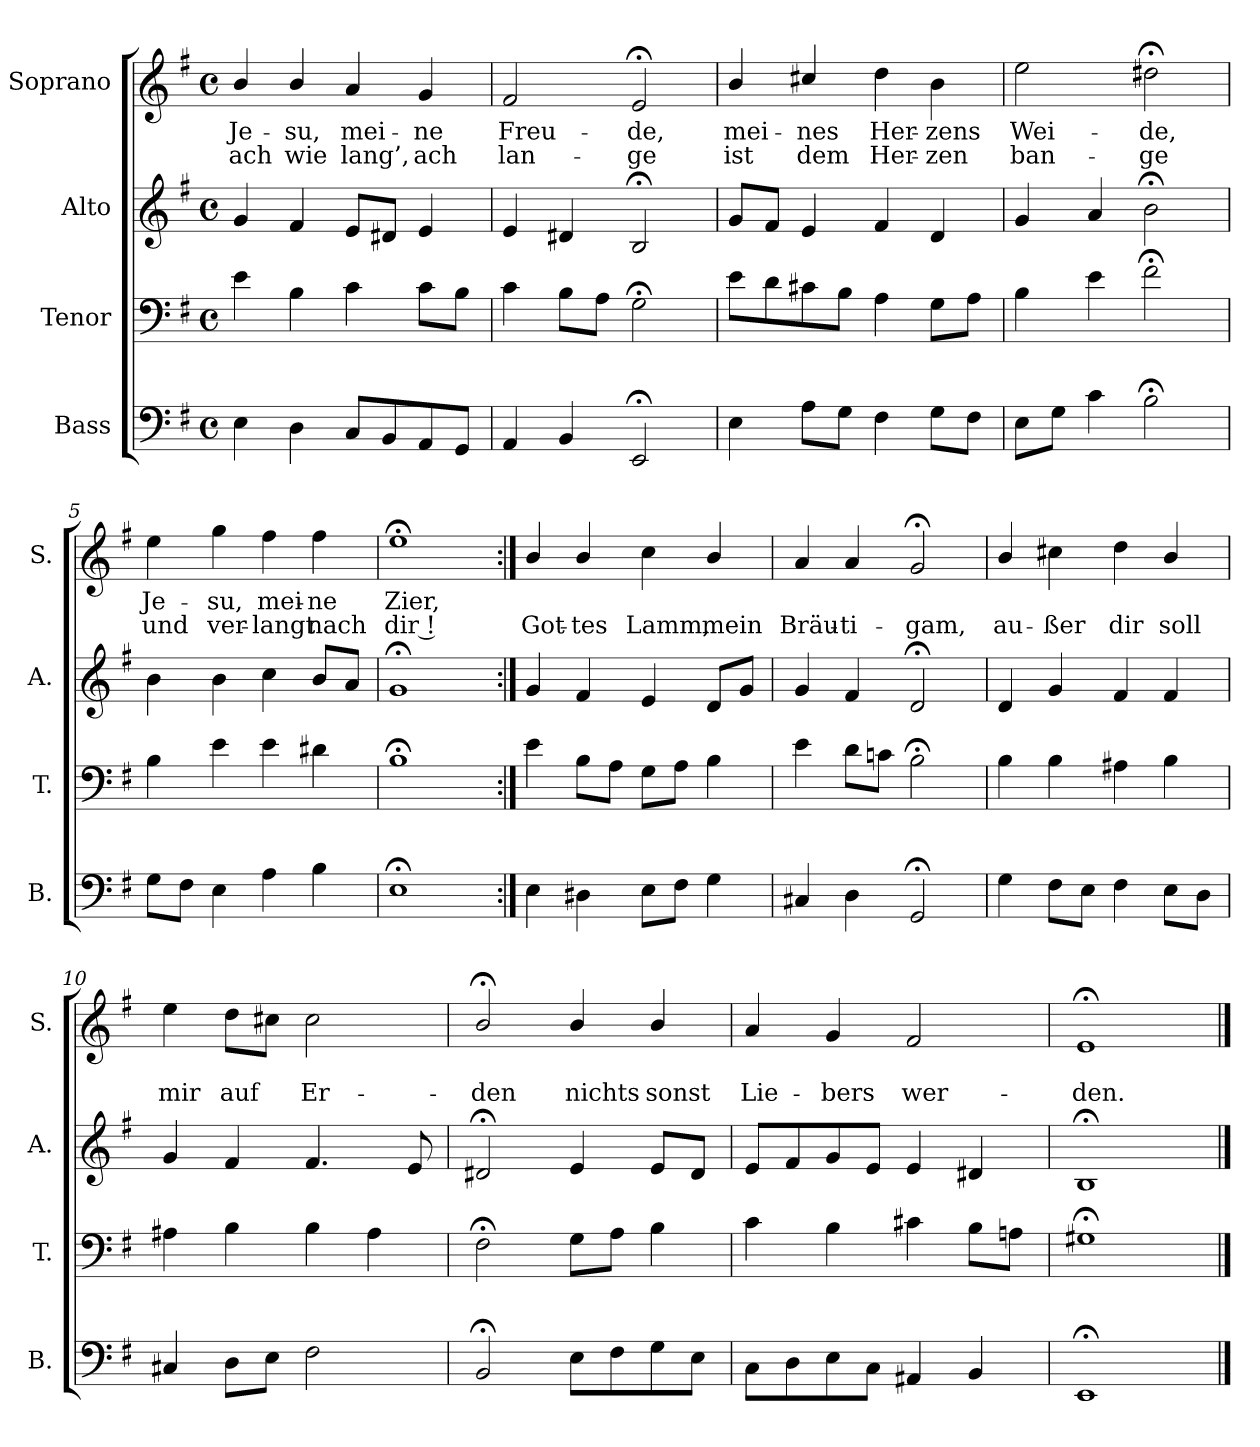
**kern	**kern	**kern	**kern	**text	**text
*part4	*part3	*part2	*part1	*part1	*part1
*staff4	*staff3	*staff2	*staff1	*staff1	*staff1
*I"Bass	*I"Tenor	*I"Alto	*I"Soprano	*	*
*I'B.	*I'T.	*I'A.	*I'S.	*	*
*clefF4	*clefF4	*clefG2	*clefG2	*	*
*k[f#]	*k[f#]	*k[f#]	*k[f#]	*	*
*e:	*e:	*e:	*e:	*	*
*M4/4	*M4/4	*M4/4	*M4/4	*	*
*met(c)	*met(c)	*met(c)	*met(c)	*	*
=1	=1	=1	=1	=1	=1
4E\	4e\	4g/	4b/	Je-	ach
4D\	4B\	4f#/	4b/	-su,	wie
8C/L	4c\	8e/L	4a/	mei-	lang’,
8BB/	.	8d#X/J	.	.	.
8AA/	8c\L	4e/	4g/	-ne	ach
8GG/J	8B\J	.	.	.	.
=2	=2	=2	=2	=2	=2
4AA/	4c\	4e/	2f#/	Freu-	lan-
4BB/	8B\L	4d#X/	.	.	.
.	8A\J	.	.	.	.
2EE;</	2G;<\	2B;</	2e;</	-de,	-ge
=3	=3	=3	=3	=3	=3
4E\	8e\L	8g/L	4b/	mei-	ist
.	8d\	8f#/J	.	.	.
8A\L	8c#X\	4e/	4cc#X/	-nes	dem
8G\J	8B\J	.	.	.	.
4F#\	4A\	4f#/	4dd\	Her-	Her-
8G\L	8G\L	4d/	4b\	-zens	-zen
8F#\J	8A\J	.	.	.	.
=4	=4	=4	=4	=4	=4
8E\L	4B\	4g/	2ee\	Wei-	ban-
8G\J	.	.	.	.	.
4c\	4e\	4a/	.	.	.
2B;<\	2f#;<\	2b;<\	2dd#X;<\	-de,	-ge
!!LO:LB:g=z
=5	=5	=5	=5	=5	=5
8G\L	4B\	4b\	4ee\	Je-	und
8F#\J	.	.	.	.	.
4E\	4e\	4b\	4gg\	-su,	ver-
4A\	4e\	4cc\	4ff#\	mei-	-langt
4B\	4d#X\	8b/L	4ff#\	-ne	nach
.	.	8a/J	.	.	.
=6	=6	=6	=6	=6	=6
1E;<	1B;<	1g;<	1ee;<	Zier,	dir !
=7:|!	=7:|!	=7:|!	=7:|!	=7:|!	=7:|!
4E\	4e\	4g/	4b/	.	Got-
4D#X\	8B\L	4f#/	4b/	.	-tes
.	8A\J	.	.	.	.
8E\L	8G\L	4e/	4cc\	.	Lamm,
8F#\J	8A\J	.	.	.	.
4G\	4B\	8d/L	4b/	.	mein
.	.	8g/J	.	.	.
=8	=8	=8	=8	=8	=8
4C#X/	4e\	4g/	4a/	.	Bräu-
4D\	8d\L	4f#/	4a/	.	-ti-
.	8cn\J	.	.	.	.
2GG;</	2B;<\	2d;</	2g;</	.	-gam,
!!LO:PB:g=z
=9	=9	=9	=9	=9	=9
4G\	4B\	4d/	4b/	.	au-
8F#\L	4B\	4g/	4cc#X\	.	-ßer
8E\J	.	.	.	.	.
4F#\	4A#X\	4f#/	4dd\	.	dir
8E\L	4B\	4f#/	4b/	.	soll
8D\J	.	.	.	.	.
=10	=10	=10	=10	=10	=10
4C#X/	4A#X\	4g/	4ee\	.	mir
8D\L	4B\	4f#/	8dd\L	.	auf
8E\J	.	.	8cc#X\J	.	.
2F#\	4B\	4.f#/	2cc#\	.	Er-
.	4A#\	.	.	.	.
.	.	8e/	.	.	.
=11	=11	=11	=11	=11	=11
2BB;</	2F#;<\	2d#X;</	2b;</	.	-den
8E\L	8G\L	4e/	4b/	.	nichts
8F#\	8A\J	.	.	.	.
8G\	4B\	8e/L	4b/	.	sonst
8E\J	.	8d#/J	.	.	.
=12	=12	=12	=12	=12	=12
8C\L	4c\	8e/L	4a/	.	Lie-
8D\	.	8f#/	.	.	.
8E\	4B\	8g/	4g/	.	-bers
8C\J	.	8e/J	.	.	.
4AA#X/	4c#X\	4e/	2f#/	.	wer-
4BB/	8B\L	4d#X/	.	.	.
.	8An\J	.	.	.	.
=13	=13	=13	=13	=13	=13
1EE;<	1G#X;<	1B;<	1e;<	.	-den.
==	==	==	==	==	==
*-	*-	*-	*-	*-	*-
